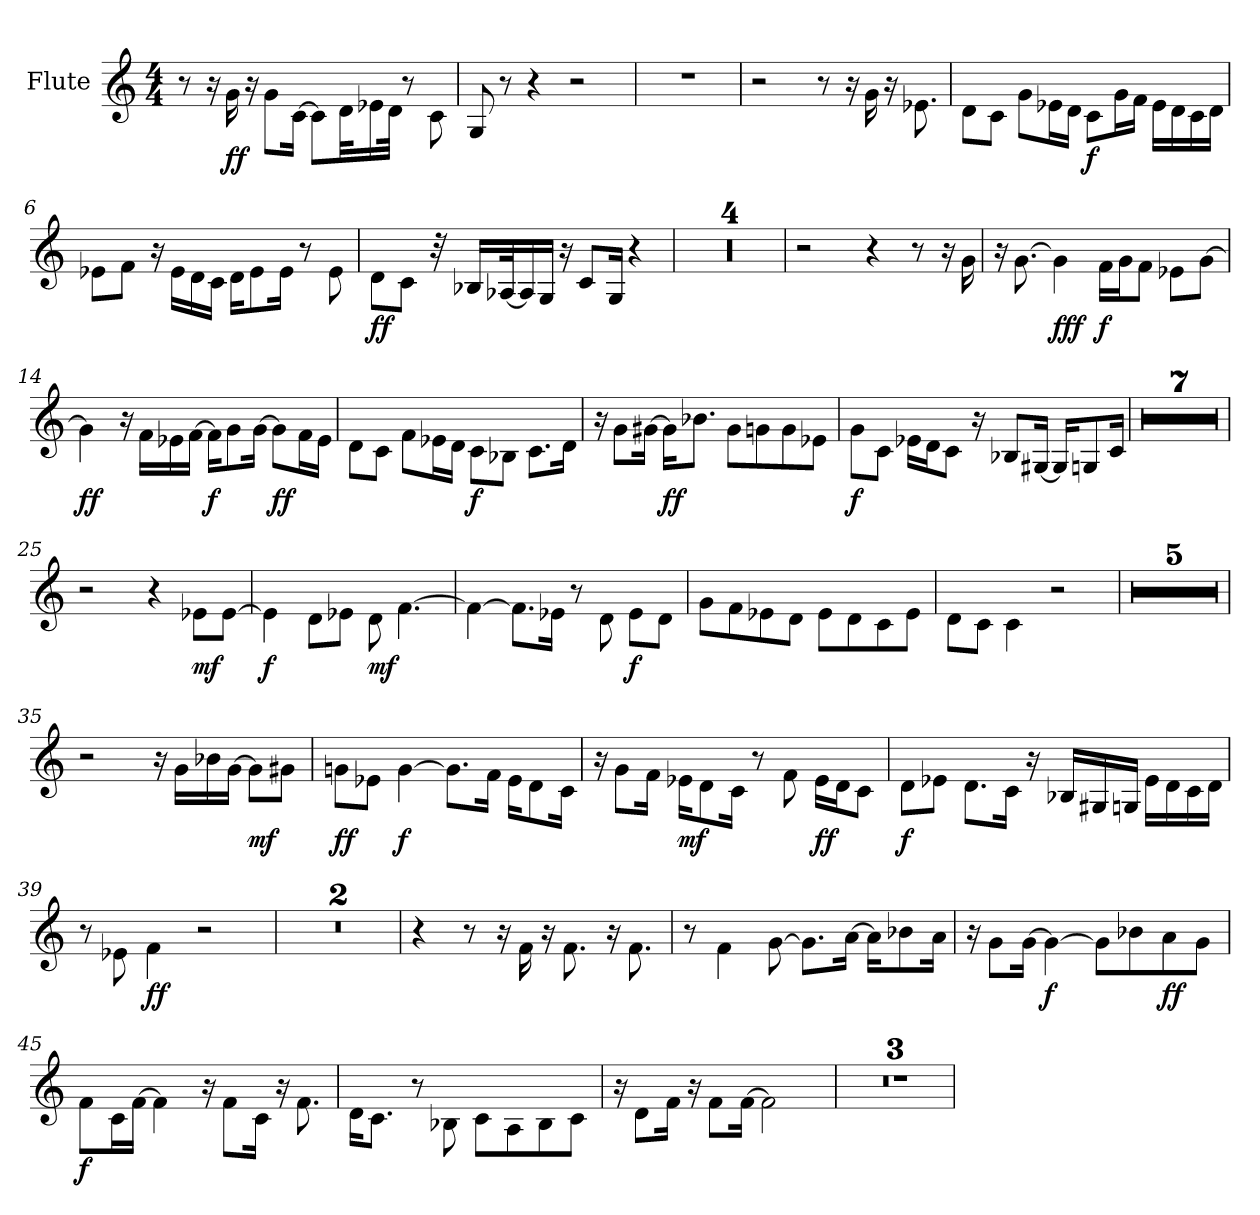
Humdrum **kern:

**kern	**dynam
*part1	*part1
*staff1	*staff1
*I"Flute	*
*I'Fl.	*
*clefG2	*
*ITrd-7c-12	*
*k[]	*
*M4/4	*
*MM105	*
=1	=1
8r	.
16r	.
!	!LO:DY:b
16gg\	ff
16r	.
8gg\L	.
[16cc\Jk	.
8cc\L]	.
32dd\KL	.
16ee-X\	.
32dd\JJk	.
8r	.
8cc\	.
=2	=2
8g/	.
8r	.
4r	.
2r	.
=3	=3
1r	.
=4	=4
2r	.
8r	.
16r	.
16gg\	.
16r	.
8.ee-X\	.
!!LO:LB:g=z
=5	=5
8dd\L	.
8cc\J	.
8gg\L	.
16ee-X\L	.
16dd\JJ	.
!	!LO:DY:b
8cc\L	f
16gg\L	.
16ff\JJ	.
16ee-\LL	.
16dd\	.
16cc\	.
16dd\JJ	.
=6	=6
8ee-X\L	.
8ff\J	.
16r	.
16ee-\LL	.
16dd\	.
16cc\JJ	.
16dd\KL	.
8ee-\	.
16ee-\Jk	.
8r	.
8ee-\	.
=7	=7
!	!LO:DY:b
8dd\L	ff
8cc\J	.
32r	.
16b-X/LL	.
[32a-X/K	.
16a-/]	.
16g/JJ	.
16r	.
8cc/L	.
16g/Jk	.
4r	.
=8	=8
1r	.
=9	=9
1r	.
!!LO:LB:g=z
=10	=10
1r	.
=11	=11
1r	.
=12	=12
2r	.
4r	.
8r	.
16r	.
16gg\	.
=13	=13
16r	.
[8.gg\	.
!	!LO:DY:b
4gg\]	fff
!	!LO:DY:b
16ff\LL	f
16gg\J	.
8ff\J	.
8ee-X\L	.
[8gg\J	.
=14	=14
!	!LO:DY:b
4gg\]	ff
16r	.
16ff\LL	.
16ee-X\	.
[16ff\JJ	.
!	!LO:DY:b
16ff\KL]	f
8gg\	.
[16gg\Jk	.
!	!LO:DY:b
8gg\L]	ff
16ff\L	.
16ee-\JJ	.
!!LO:PB:g=z
=15	=15
8dd\L	.
8cc\J	.
8ff\L	.
16ee-X\L	.
16dd\JJ	.
!	!LO:DY:b
8cc\L	f
8b-X\J	.
8.cc\L	.
16dd\Jk	.
=16	=16
16r	.
8gg\L	.
[16gg#X\Jk	.
!	!LO:DY:b
16gg#\KL]	ff
8.bb-X\J	.
8gg#\L	.
8ggn\	.
8gg\	.
8ee-X\J	.
=17	=17
!	!LO:DY:b
8gg\L	f
8cc\J	.
16ee-X\LL	.
16dd\J	.
8cc\J	.
16r	.
8b-X/L	.
[16g#X/Jk	.
16g#/KL]	.
8gn/	.
16cc/Jk	.
=18	=18
!	!LO:DY:b
1r	ff
!!LO:LB:g=z
=19	=19
1r	.
!!LO:LB:g=z
=20	=20
1r	.
=21	=21
1r	.
=22	=22
1r	.
=23	=23
1r	.
=24	=24
1r	.
!!LO:LB:g=z
=25	=25
2r	.
4r	.
!	!LO:DY:b
8ee-X\L	mf
[8ee-\J	.
=26	=26
!	!LO:DY:b
4ee-\]	f
8dd\L	.
8ee-X\J	.
!	!LO:DY:b
8dd\	mf
[4.ff\	.
=27	=27
4ff\_	.
8.ff\L]	.
16ee-X\Jk	.
8r	.
8dd\	.
!	!LO:DY:b
8ee-\L	f
8dd\J	.
=28	=28
8gg\L	.
8ff\	.
8ee-X\	.
8dd\J	.
8ee-\L	.
8dd\	.
8cc\	.
8ee-\J	.
=29	=29
8dd\L	.
8cc\J	.
4cc\	.
2r	.
!!LO:LB:g=z
=30	=30
1r	.
=31	=31
1r	.
=32	=32
1r	.
=33	=33
1r	.
=34	=34
1r	.
!!LO:LB:g=z
=35	=35
2r	.
16r	.
16gg\LL	.
16bb-X\	.
[16gg\JJ	.
!	!LO:DY:b
8gg\L]	mf
8gg#X\J	.
=36	=36
!	!LO:DY:b
8ggn\L	ff
8ee-X\J	.
!	!LO:DY:b
[4gg\	f
8.gg\L]	.
16ff\Jk	.
16ee-\KL	.
8dd\	.
16cc\Jk	.
=37	=37
16r	.
8gg\L	.
16ff\Jk	.
!	!LO:DY:b
16ee-X\KL	mf
8dd\	.
16cc\Jk	.
8r	.
8ff\	.
!	!LO:DY:b
16ee-\LL	ff
16dd\J	.
8cc\J	.
!!LO:PB:g=z
=38	=38
!	!LO:DY:b
8dd\L	f
8ee-X\J	.
8.dd\L	.
16cc\Jk	.
16r	.
16b-X/LL	.
16g#X/	.
16gn/JJ	.
16ee-\LL	.
16dd\	.
16cc\	.
16dd\JJ	.
=39	=39
8r	.
8ee-X\	.
!	!LO:DY:b
4ff\	ff
2r	.
!!LO:LB:g=z
=40	=40
1r	.
=41	=41
1r	.
=42	=42
4r	.
8r	.
16r	.
16ff\	.
16r	.
8.ff\	.
16r	.
8.ff\	.
=43	=43
8r	.
4ff\	.
[8gg\	.
8.gg\L]	.
[16aa\Jk	.
16aa\KL]	.
8bb-X\	.
16aa\Jk	.
=44	=44
16r	.
8gg\L	.
[16gg\Jk	.
!	!LO:DY:b
4gg\_	f
8gg\L]	.
8bb-X\	.
!	!LO:DY:b
8aa\	ff
8gg\J	.
!!LO:LB:g=z
=45	=45
!	!LO:DY:b
8ff\L	f
16cc\L	.
[16ff\JJ	.
4ff\]	.
16r	.
8ff\L	.
16cc\Jk	.
16r	.
8.ff\	.
=46	=46
16dd\KL	.
8.cc\J	.
8r	.
8b-X\	.
8cc\L	.
8a\	.
8b-\	.
8cc\J	.
=47	=47
16r	.
8dd\L	.
16ff\Jk	.
16r	.
8ff\L	.
[16ff\Jk	.
2ff\]	.
=48	=48
1r	.
=49	=49
1r	.
!!LO:LB:g=z
=50	=50
1r	.
=	=
*-	*-
